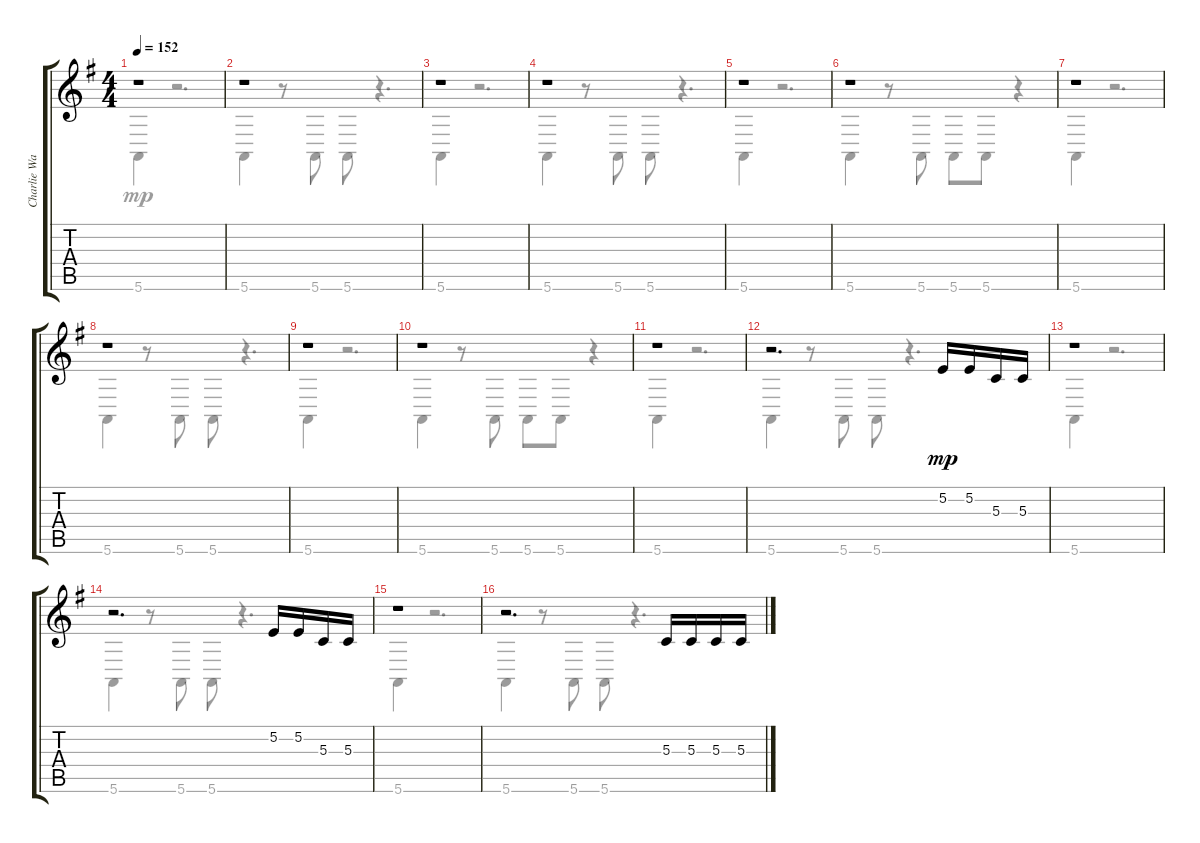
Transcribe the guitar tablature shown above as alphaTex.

\track ("Charlie Watts - Drums & Rocky Dixon - Co" "Charlie Wa") {instrument melodictom}
\staff {score tabs}
\tuning (E4 B3 G3 D3 A2 E2) {hide}
\voice
\ts (4 4)
\tempo 152
\clef g2
\ks g
r.1{dy mp} |
r.1 |
r.1 |
r.1 |
r.1 |
r.1 |
r.1 |
r.1 |
r.1 |
r.1 |
r.1 |
r.2{d} 5.2.16 5.2.16 5.3.16 5.3.16 |
r.1 |
r.2{d} 5.2.16 5.2.16 5.3.16 5.3.16 |
r.1 |
r.2{d} 5.3.16 5.3.16 5.3.16 5.3.16
\voice
\clef g2
\ottava regular
\simile none
\ks g
5.6.4{dy mp} r.2{d} |
5.6.4 r.8 5.6.8 5.6.8 r.4{d} |
5.6.4 r.2{d} |
5.6.4 r.8 5.6.8 5.6.8 r.4{d} |
5.6.4 r.2{d} |
5.6.4 r.8 5.6.8 5.6.8 5.6.8 r.4 |
5.6.4 r.2{d} |
5.6.4 r.8 5.6.8 5.6.8 r.4{d} |
5.6.4 r.2{d} |
5.6.4 r.8 5.6.8 5.6.8 5.6.8 r.4 |
5.6.4 r.2{d} |
5.6.4 r.8 5.6.8 5.6.8 r.4{d} |
5.6.4 r.2{d} |
5.6.4 r.8 5.6.8 5.6.8 r.4{d} |
5.6.4 r.2{d} |
5.6.4 r.8 5.6.8 5.6.8 r.4{d}
